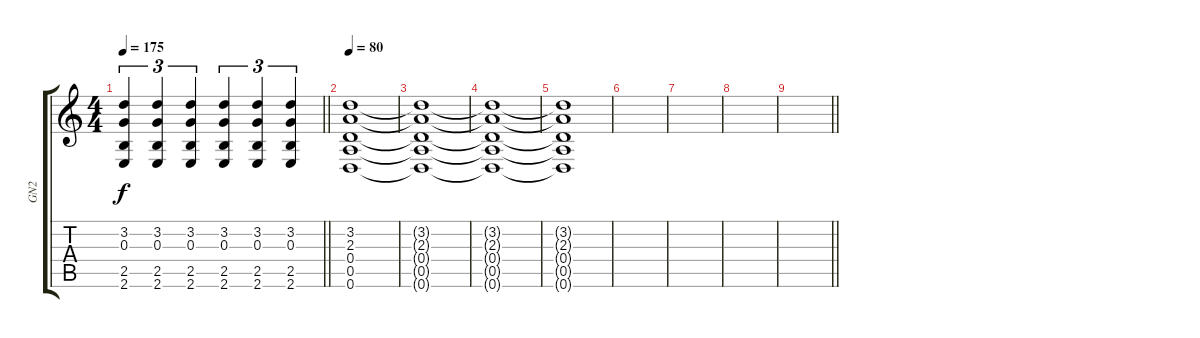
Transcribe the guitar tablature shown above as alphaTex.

\track ("GN2" "GN2") {instrument distortionguitar}
\staff {score tabs}
\tuning (E4 B3 G3 D3 A2 D2) {hide}
\ts (4 4)
\tempo 175
\clef g2
\barLineRight lightlight
\ks c
(3.2 0.3 2.5 2.6).4{tu (3 2) dy f} (3.2 0.3 2.5 2.6).4{tu (3 2)} (3.2 0.3 2.5 2.6).4{tu (3 2)} (3.2 0.3 2.5 2.6).4{tu (3 2)} (3.2 0.3 2.5 2.6).4{tu (3 2)} (3.2 0.3 2.5 2.6).4{tu (3 2)} |
\tempo 80
(3.2 2.3 0.4 0.5 0.6).1 |
(3.2{t} 2.3{t} 0.4{t} 0.5{t} 0.6{t}).1 |
(3.2{t} 2.3{t} 0.4{t} 0.5{t} 0.6{t}).1 |
(3.2{t} 2.3{t} 0.4{t} 0.5{t} 0.6{t}).1 |
|
|
|
\barLineRight lightlight
